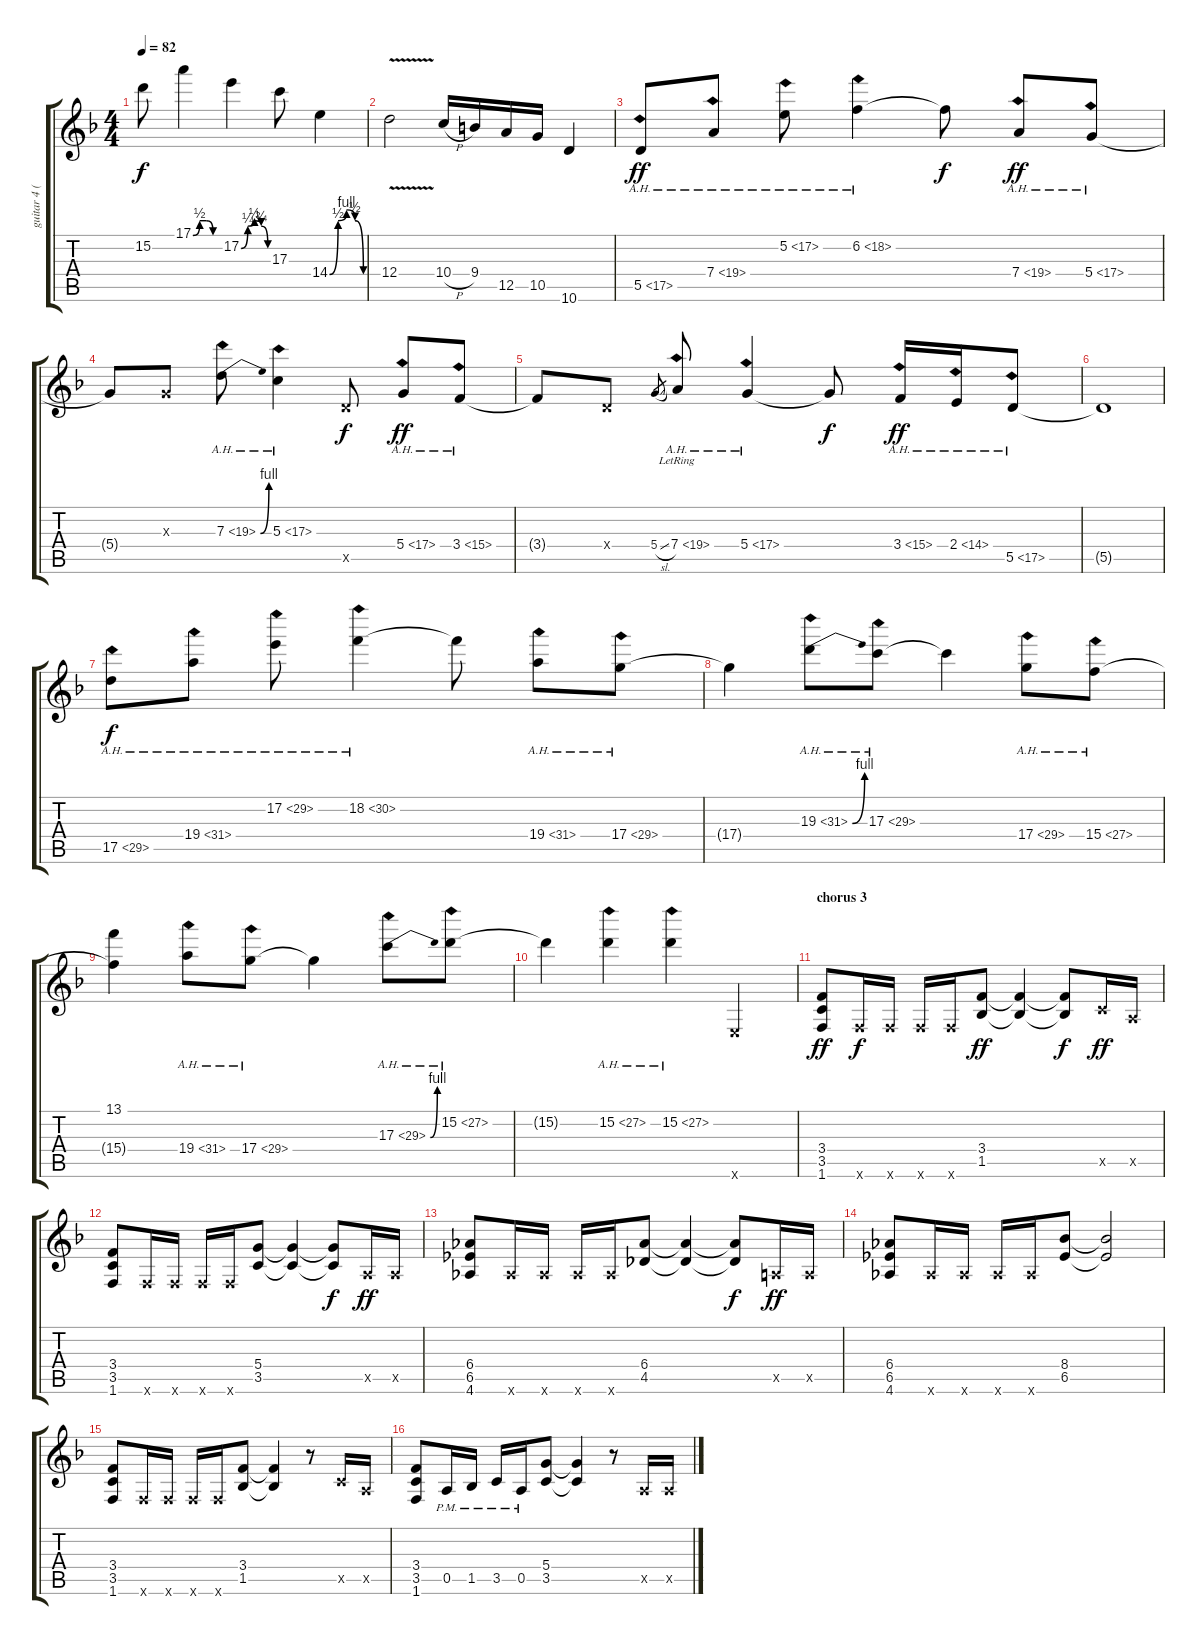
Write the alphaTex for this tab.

\track ("guitar 4 (electric overdriven)" "guitar 4 (") {instrument overdrivenguitar}
\staff {score tabs}
\tuning (E4 B3 G3 D3 A2 E2) {hide}
\ts (4 4)
\tempo 82
\clef g2
\ks f
15.2.8{dy f} 17.1{be (custom 0 0 15 2 30 2 45 0 60 0)}.4 17.2{be (custom 0 0 15 1 30 2 45 1 60 0)}.4 17.3.8 14.4{be (custom 0 0 15 2 30 4 45 2 60 0)}.4 |
12.4{v}.2 10.4{h}.16 9.4.16 12.5.16 10.5.16 10.6.4 |
5.5{ah 12}.8{dy ff} 7.4{ah 12}.8 5.2{ah 12}.8 6.2{ah 12}.4 6.2{t}.8{dy f} 7.4{ah 12}.8{dy ff} 5.4{ah 12}.8 |
5.4{t}.8 0.3{x}.8 7.3{be (bend 0 0 60 4) ah 12}.8 5.3{ah 12}.4 5.5{x}.8{dy f} 5.4{ah 12}.8{dy ff} 3.4{ah 12}.8 |
3.4{t}.8 0.4{x}.8 5.4{sl}.8{gr} 7.4{ah 12 lr}.8 5.4{ah 12}.4 5.4{t}.8{dy f} 3.4{ah 12}.16{dy ff} 2.4{ah 12}.16 5.5{ah 12}.8 |
5.5{t}.1 |
17.5{ah 12}.8{dy f} 19.4{ah 12}.8 17.2{ah 12}.8 18.2{ah 12}.4 18.2{t}.8 19.4{ah 12}.8 17.4{ah 12}.8 |
17.4{t}.4 19.3{be (bend 0 0 60 4) ah 12}.8 17.3{ah 12}.8 17.3{t}.4 17.4{ah 12}.8 15.4{ah 12}.8 |
(13.1 15.4{t}).4 19.4{ah 12}.8 17.4{ah 12}.8 17.4{t}.4 17.3{be (bend 0 0 60 4) ah 12}.8 15.2{ah 12}.8 |
15.2{t}.4 15.2{ah 12}.4 15.2{ah 12}.4 0.6{x}.4 |
\section ("" "chorus 3")
(3.4 3.5 1.6).8{dy ff} 1.6{x}.16{dy f} 1.6{x}.16 1.6{x}.16 1.6{x}.16 (3.4 1.5).8{dy ff} (3.4{t} 1.5{t}).4 (3.4{t} 1.5{t}).8{dy f} 3.5{x}.16{dy ff} 0.5{x}.16 |
(3.4 3.5 1.6).8 1.6{x}.16 1.6{x}.16 1.6{x}.16 1.6{x}.16 (5.4 3.5).8 (5.4{t} 3.5{t}).4 (5.4{t} 3.5{t}).8{dy f} 0.5{x}.16{dy ff} 0.5{x}.16 |
(6.4 6.5 4.6).8 4.6{x}.16 4.6{x}.16 4.6{x}.16 4.6{x}.16 (6.4 4.5).8 (6.4{t} 4.5{t}).4 (6.4{t} 4.5{t}).8{dy f} 0.5{x}.16{dy ff} 0.5{x}.16 |
(6.4 6.5 4.6).8 4.6{x}.16 4.6{x}.16 4.6{x}.16 4.6{x}.16 (8.4 6.5).8 (8.4{t} 6.5{t}).2 |
(3.4 3.5 1.6).8 1.6{x}.16 1.6{x}.16 1.6{x}.16 1.6{x}.16 (3.4 1.5).8 (3.4{t} 1.5{t}).4 r.8 3.5{x}.16 0.5{x}.16 |
(3.4 3.5 1.6).8 0.5{pm}.16 1.5{pm}.16 3.5{pm}.16 0.5{pm}.16 (5.4 3.5).8 (5.4{t} 3.5{t}).4 r.8 0.5{x}.16 0.5{x}.16
